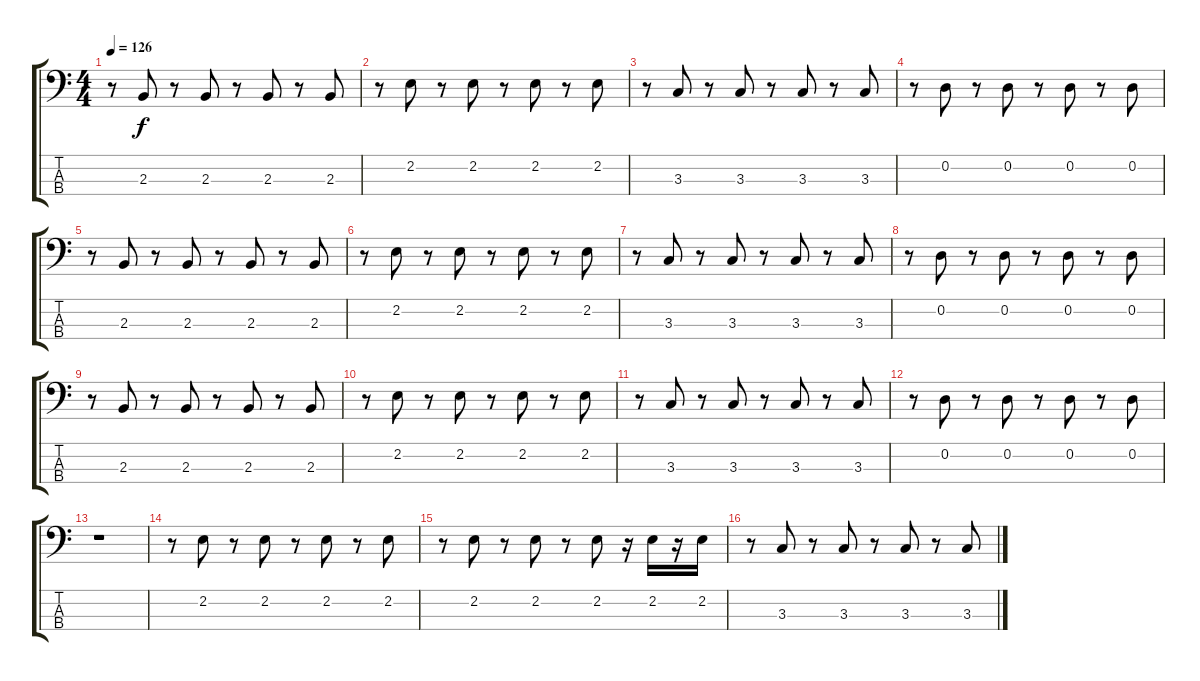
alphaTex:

\track "" {instrument synthbass1}
\staff {score tabs}
\tuning (G2 D2 A1 E1) {hide}
\ts (4 4)
\tempo 126
\clef f4
\ks c
r.8{dy f} 2.3.8 r.8 2.3.8 r.8 2.3.8 r.8 2.3.8 |
r.8 2.2.8 r.8 2.2.8 r.8 2.2.8 r.8 2.2.8 |
r.8 3.3.8 r.8 3.3.8 r.8 3.3.8 r.8 3.3.8 |
r.8 0.2.8 r.8 0.2.8 r.8 0.2.8 r.8 0.2.8 |
r.8 2.3.8 r.8 2.3.8 r.8 2.3.8 r.8 2.3.8 |
r.8 2.2.8 r.8 2.2.8 r.8 2.2.8 r.8 2.2.8 |
r.8 3.3.8 r.8 3.3.8 r.8 3.3.8 r.8 3.3.8 |
r.8 0.2.8 r.8 0.2.8 r.8 0.2.8 r.8 0.2.8 |
r.8 2.3.8 r.8 2.3.8 r.8 2.3.8 r.8 2.3.8 |
r.8 2.2.8 r.8 2.2.8 r.8 2.2.8 r.8 2.2.8 |
r.8 3.3.8 r.8 3.3.8 r.8 3.3.8 r.8 3.3.8 |
r.8 0.2.8 r.8 0.2.8 r.8 0.2.8 r.8 0.2.8 |
r.1 |
r.8 2.2.8 r.8 2.2.8 r.8 2.2.8 r.8 2.2.8 |
r.8 2.2.8 r.8 2.2.8 r.8 2.2.8 r.16 2.2.16 r.16 2.2.16 |
r.8 3.3.8 r.8 3.3.8 r.8 3.3.8 r.8 3.3.8
